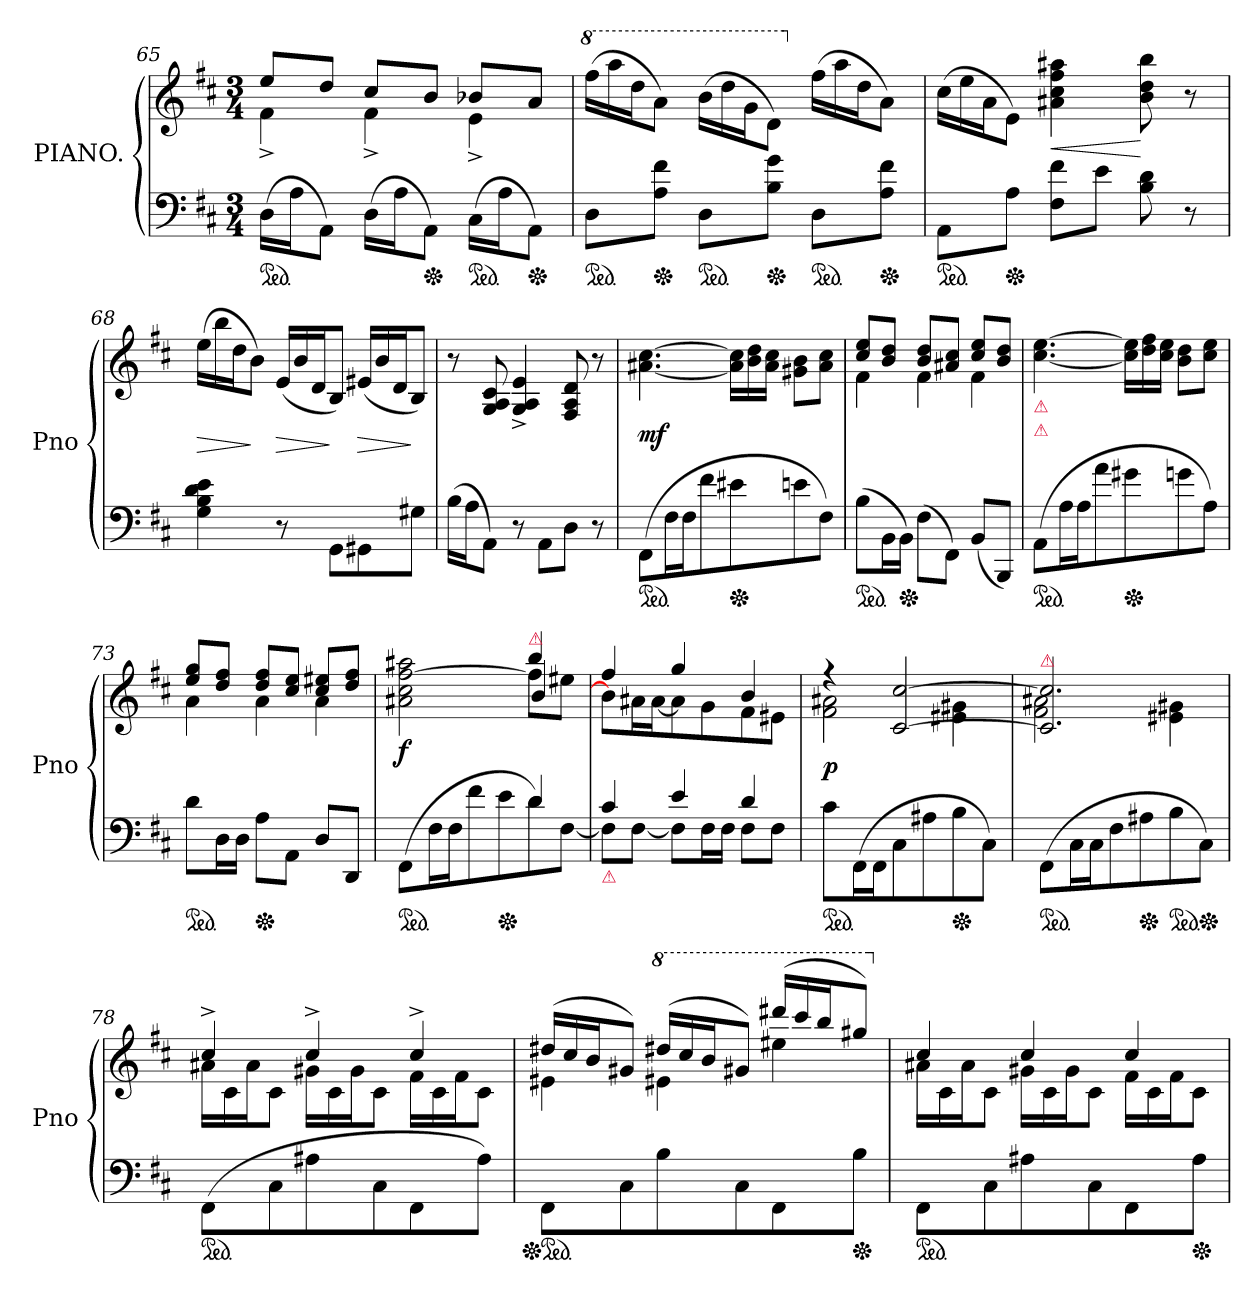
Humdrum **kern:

**kern	**kern	**dynam
*part1	*part1	*part1
*staff2	*staff1	*staff1/2
*I" PIANO.	*	*
*I'Pno	*	*
*clefF4	*clefG2	*
*k[f#c#]	*k[f#c#]	*
*M3/4	*M3/4	*
=65	=65	=65
*	*^	*
*ped	*	*	*
(>16DLL	8eeL	4f#^	.
16AJ	.	.	.
8AAJ)	8ddJ	.	.
(>16DLL	8cc#L	4f#^	.
16AJ	.	.	.
*Xped	*	*	*
8AAJ)	8bJ	.	.
*ped	*	*	*
(>16C#LL	8b-XL	4e^	.
16AJ	.	.	.
*Xped	*	*	*
8AAJ)	8aJ	.	.
*	*v	*v	*
=66	=66	=66
*	*8va	*
*	*Xtuplet	*
*ped	*	*
8DL	(>24fff#LL	.
.	24aaa	.
.	24dddJ	.
*Xped	*	*
8A 8f#J	8aaJ)	.
*ped	*	*
8DL	(>24bb\LL	.
.	24ddd	.
.	24ggJ	.
*Xped	*	*
8B 8gJ	8ddJ)	.
*	*X8va	*
*ped	*	*
8DL	(>24ff#LL	.
.	24aa	.
.	24ddJ	.
*Xped	*	*
8A 8f#J	8aJ)	.
=67	=67	=67
*ped	*	*
8AAL	(>24cc#\LL	.
.	24ee	.
.	24aJ	.
*Xped	*	*
8AJ	8eJ)	.
8F# 8f#L	4a#X 4cc# 4ff# 4aa#X	<
8eJ	.	.
8B 8d	8b 8dd 8bb	[
8r	8r	.
=68	=68	=68
4G 4B 4d 4e	(>24eeLL	>
.	24bb	.
.	24ddJ	.
.	8bJ)	]
8r	(<24eLL	>
.	24b	.
.	24dJ	.
8GG\L	8BJ)	]
8GG#X	(<24e#XLL	>
.	24b	.
.	24dJ	.
8G#XJ	8BJ)	]
=69	=69	=69
(>16BLL	8r	.
16AJ	.	.
8AAJ)	8G 8A 8c#	.
8r	4G^ 4A^ 4e^	.
8AA\L	.	.
8D\J	8F#/ 8A/ 8d/	.
8r	8r	.
=70	=70	=70
*ped	*	*
(>8FF#L	[4.a#X [4.cc#	mf
16F#L	.	.
16F#J	.	.
8f#	.	.
*Xped	*	*
8e#X	24a#] 24cc#]LL	.
.	24b 24dd	.
.	24a# 24cc#JJ	.
8en	8g#X\ 8b\L	.
8F#J)	8a# 8cc#J	.
=71	=71	=71
*	*^	*
*ped	*	*	*
(>8BL	8cc# 8eeL	4f#	.
16BBL	8b 8ddJ	.	.
*Xped	*	*	*
16BBJJ)	.	.	.
(>8F#\L	8b 8ddL	4f#	.
8FF#J)	8a#X 8cc#J	.	.
(<8BBL	8cc# 8eeL	4f#	.
8BBBJ)	8b 8ddJ	.	.
*	*v	*v	*
=72	=72	=72
!	!LO:TX:b:i:color=crimson:t=⚠	!
!	!LO:TX:b:color=crimson:t=⚠	!
*ped	*	*
(>8AAL	[4.cc# [4.ee	.
16AL	.	.
16AJ	.	.
8a	.	.
*Xped	*	*
8g#X	24cc#] 24ee]LL	.
.	24dd 24ff#	.
.	24cc# 24eeJJ	.
8gn	8b 8ddL	.
8AJ)	8cc# 8eeJ	.
=73	=73	=73
*	*^	*
*ped	*	*	*
8dL	8ee 8ggL	4a	.
16DL	8dd 8ff#J	.	.
16DJJ	.	.	.
*Xped	*	*	*
8AL	8dd 8ff#L	4a	.
8AAJ	8cc# 8eeJ	.	.
8DL	8cc# 8ee#XL	4a	.
8DDJ	8dd 8ff#J	.	.
=74	=74	=74	=74
*^	*	*^	*
*ped	*	*	*	*	*
2ryy	(8FF#L	2a#X 2cc# [<2ff# 2aa#X	2ryy	2ryy	f
.	16F#L	.	.	.	.
.	16F#J	.	.	.	.
.	8f#	.	.	.	.
*Xped	*	*	*	*	*
.	8e	.	.	.	.
!	!	!LO:TX:a:color=crimson:t=⚠	!	!	!
4d	8d)	8ff#L]	4bb/	4b	.
.	[8F#J	8ee#X\J	.	.	.
*	*	*	*v	*v	*
=75	=75	=75	=75	=75
!LO:TX:b:color=crimson:t=⚠	!	!	!	!
4c#	8F#L]	4ff#	8bL]	.
.	[8F#J	.	16a#XL	.
.	.	.	[16a#J	.
4e	8F#L]	4gg	8a#]	.
.	16F#L	.	8g	.
.	16F#JJ	.	.	.
4d	8F#L	4b	8f#	.
.	8F#J	.	8e#XJ	.
*v	*v	*	*	*
=76	=76	=76	=76
*ped	*	*	*
8c#\L	4rff	2f# 2a#X	p
(>16FF#L	.	.	.
16FF#J	.	.	.
8C#	[2c# [2cc#	.	.
8A#X	.	.	.
*Xped	*	*	*
8B	.	4e#X 4g#X	.
8C#J)	.	.	.
=77	=77	=77	=77
!	!LO:TX:a:color=crimson:t=⚠	!	!
*ped	*	*	*
(>8FF#L	2.c#] 2.cc#]	2f# 2a#X	.
16C#L	.	.	.
16C#J	.	.	.
8F#	.	.	.
*Xped	*	*	*
8A#X	.	.	.
*ped	*	*	*
8B	.	4e#X 4g#X	.
*Xped	*	*	*
8C#J)	.	.	.
=78	=78	=78	=78
*ped	*	*	*
(>8FF#L	4cc#^	24a#XLL	.
.	.	24c#	.
.	.	24a#J	.
8C#\	.	8c#J	.
8A#X	4cc#^	24g#XLL	.
.	.	24c#	.
.	.	24g#J	.
8C#	.	8c#J	.
8FF#	4cc#^	24f#LL	.
.	.	24c#	.
.	.	24f#J	.
8A#J)	.	8c#J	.
=79	=79	=79	=79
*Xped	*	*	*
*ped	*	*	*
8FF#\L	(<24dd#XLL	4e#X	.
.	24cc#	.	.
.	24bJ	.	.
8C#	8g#XJ)	.	.
*	*8va	*	*
8B	(<24ddd#XLL	4ee#X	.
.	24ccc#	.	.
.	24bbJ	.	.
8C#	8gg#XJ)	.	.
8FF#	(<24dddd#XLL	4eee#X	.
.	24cccc#	.	.
.	24bbbJ	.	.
*Xped	*	*	*
8BJ	8ggg#XJ)	.	.
=80	=80	=80	=80
*	*X8va	*	*
*ped	*	*	*
8FF#\L	4cc#	24a#XLL	.
.	.	24c#	.
.	.	24a#J	.
8C#	.	8c#J	.
8A#X	4cc#	24g#XLL	.
.	.	24c#	.
.	.	24g#J	.
8C#	.	8c#J	.
8FF#	4cc#	24f#LL	.
.	.	24c#	.
.	.	24f#J	.
*Xped	*	*	*
8A#J	.	8c#J	.
*	*v	*v	*
=	=	=
*-	*-	*-
